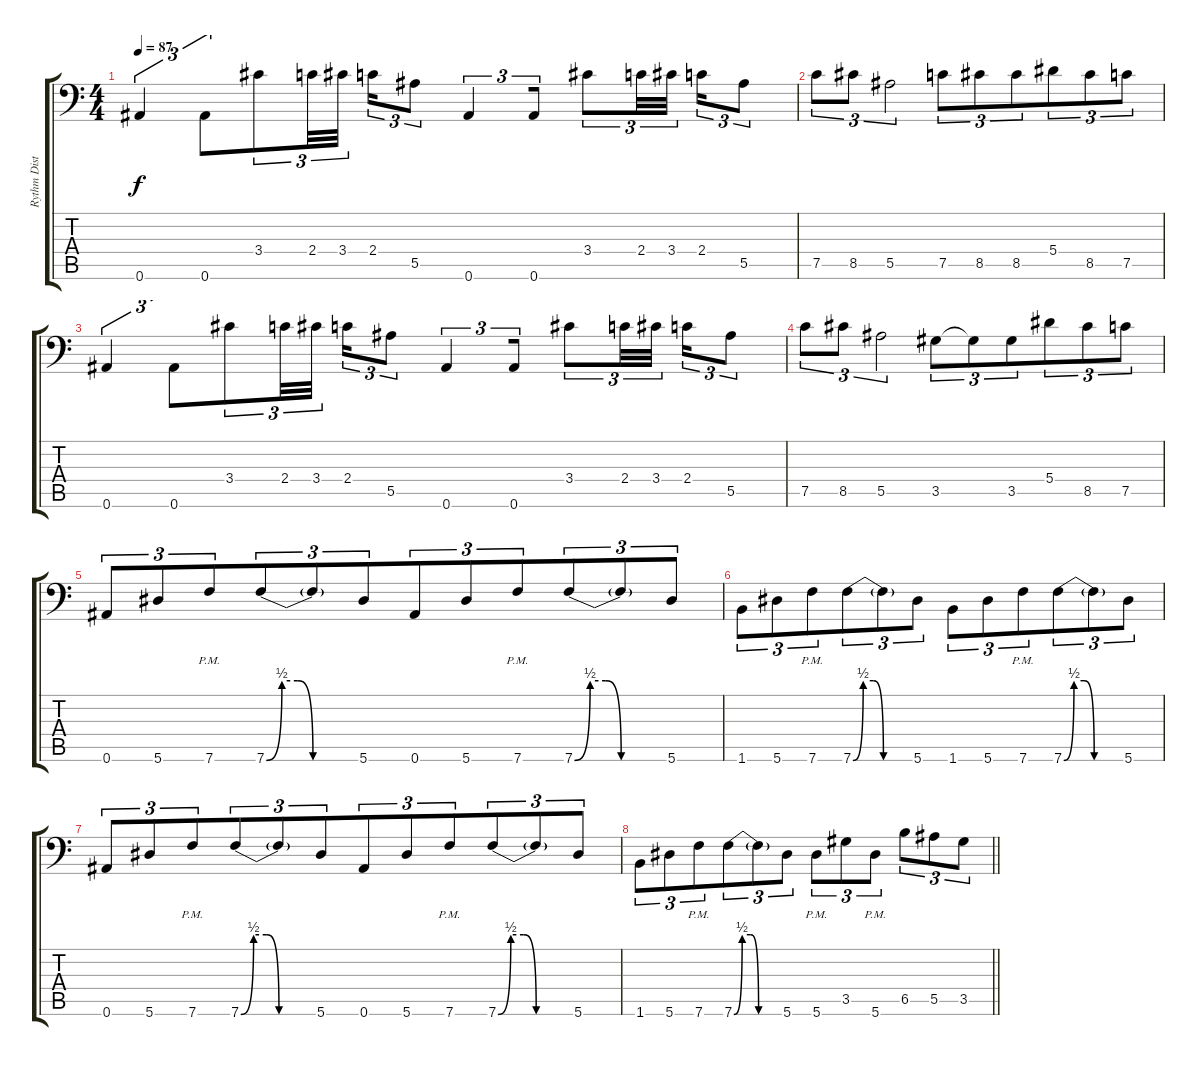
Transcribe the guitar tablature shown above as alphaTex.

\track ("Rythm Dist. Guitar 2" "Rythm Dist") {instrument distortionguitar}
\staff {score tabs}
\tuning (C4 G3 Eb3 Bb2 F2 Bb1) {hide}
\ts (4 4)
\tempo 87
\clef f4
\ks c
0.6.4{tu (3 2) dy f} 0.6.8{tu (3 2) beam merge} 3.4.8{tu (3 2)} 2.4.32{tu (3 2)} 3.4.32{tu (3 2) beam splitsecondary} 2.4.16{tu (3 2)} 5.5.8{tu (3 2)} 0.6.4{tu (3 2) beam merge} 0.6.8{tu (3 2)} 3.4.8{tu (3 2)} 2.4.32{tu (3 2)} 3.4.32{tu (3 2) beam splitsecondary} 2.4.16{tu (3 2) beam merge} 5.5.8{tu (3 2)} |
7.5.8{tu (3 2)} 8.5.8{tu (3 2)} 5.5.2{tu (3 2) beam merge} 7.5.8{tu (3 2) beam merge} 8.5.8{tu (3 2)} 8.5.8{tu (3 2) beam merge} 5.4.8{tu (3 2)} 8.5.8{tu (3 2)} 7.5.8{tu (3 2)} |
0.6.4{tu (3 2)} 0.6.8{tu (3 2) beam merge} 3.4.8{tu (3 2)} 2.4.32{tu (3 2)} 3.4.32{tu (3 2) beam splitsecondary} 2.4.16{tu (3 2)} 5.5.8{tu (3 2)} 0.6.4{tu (3 2) beam merge} 0.6.8{tu (3 2)} 3.4.8{tu (3 2)} 2.4.32{tu (3 2)} 3.4.32{tu (3 2) beam splitsecondary} 2.4.16{tu (3 2) beam merge} 5.5.8{tu (3 2)} |
7.5.8{tu (3 2)} 8.5.8{tu (3 2)} 5.5.2{tu (3 2) beam merge} 3.5.8{tu (3 2) beam merge} 3.5{t}.8{tu (3 2)} 3.5.8{tu (3 2) beam merge} 5.4.8{tu (3 2)} 8.5.8{tu (3 2)} 7.5.8{tu (3 2)} |
0.6.8{tu (3 2)} 5.6.8{tu (3 2)} 7.6{pm}.8{tu (3 2) beam merge} 7.6{be (custom 0 0 10 2 20 2 30 0 60 0)}.8{tu (3 2)} 7.6{t}.8{tu (3 2) beam merge} 5.6.8{tu (3 2) beam merge} 0.6.8{tu (3 2) beam merge} 5.6.8{tu (3 2) beam merge} 7.6{pm}.8{tu (3 2) beam merge} 7.6{be (custom 0 0 10 2 20 2 30 0 60 0)}.8{tu (3 2) beam merge} 7.6{t}.8{tu (3 2) beam merge} 5.6.8{tu (3 2)} |
1.6.8{tu (3 2) beam merge} 5.6.8{tu (3 2) beam merge} 7.6{pm}.8{tu (3 2) beam merge} 7.6{be (custom 0 0 10 2 20 2 30 0 60 0)}.8{tu (3 2) beam merge} 7.6{t}.8{tu (3 2) beam merge} 5.6.8{tu (3 2)} 1.6.8{tu (3 2) beam merge} 5.6.8{tu (3 2) beam merge} 7.6{pm}.8{tu (3 2) beam merge} 7.6{be (custom 0 0 10 2 20 2 30 0 60 0)}.8{tu (3 2)} 7.6{t}.8{tu (3 2)} 5.6.8{tu (3 2)} |
0.6.8{tu (3 2)} 5.6.8{tu (3 2)} 7.6{pm}.8{tu (3 2) beam merge} 7.6{be (custom 0 0 10 2 20 2 30 0 60 0)}.8{tu (3 2)} 7.6{t}.8{tu (3 2) beam merge} 5.6.8{tu (3 2) beam merge} 0.6.8{tu (3 2) beam merge} 5.6.8{tu (3 2) beam merge} 7.6{pm}.8{tu (3 2) beam merge} 7.6{be (custom 0 0 10 2 20 2 30 0 60 0)}.8{tu (3 2) beam merge} 7.6{t}.8{tu (3 2) beam merge} 5.6.8{tu (3 2)} |
\barLineRight lightlight
1.6.8{tu (3 2) beam merge} 5.6.8{tu (3 2) beam merge} 7.6{pm}.8{tu (3 2) beam merge} 7.6{be (custom 0 0 10 2 20 2 30 0 60 0)}.8{tu (3 2) beam merge} 7.6{t}.8{tu (3 2) beam merge} 5.6.8{tu (3 2)} 5.6{pm}.8{tu (3 2) beam merge} 3.5.8{tu (3 2) beam merge} 5.6{pm}.8{tu (3 2)} 6.5.8{tu (3 2)} 5.5.8{tu (3 2) beam merge} 3.5.8{tu (3 2)}
